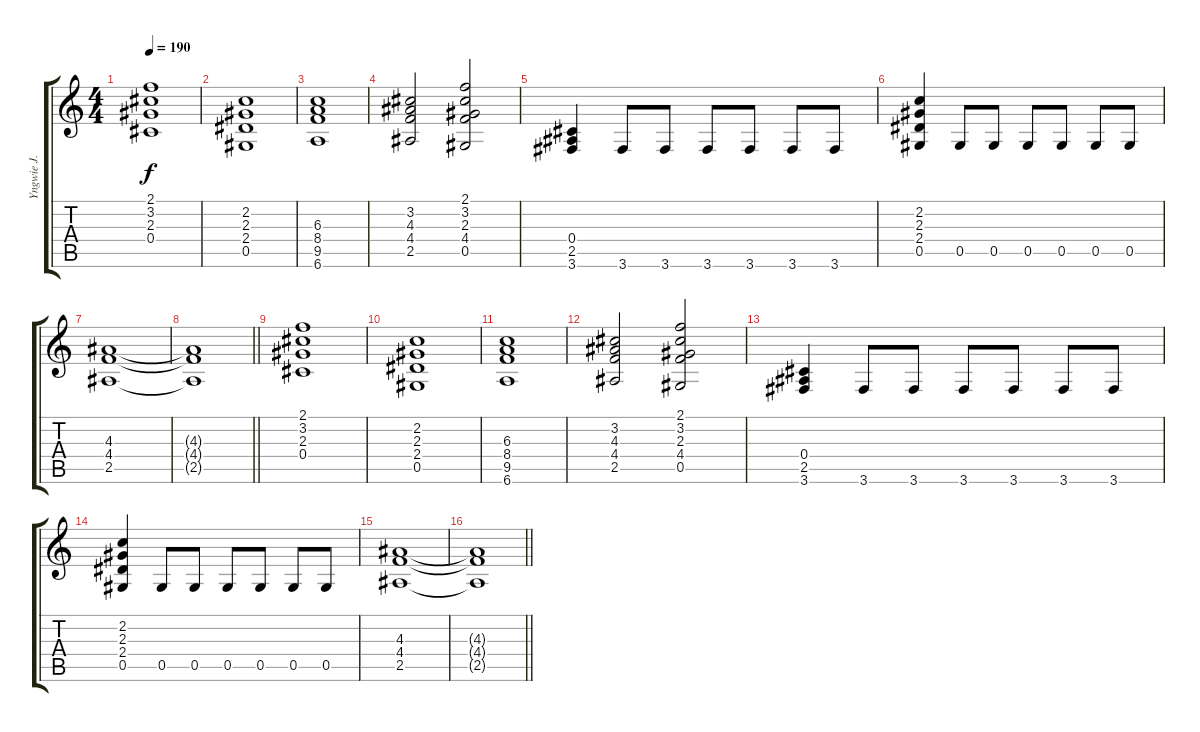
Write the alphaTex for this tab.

\track ("Yngwie J. Malmsteen" "Yngwie J. ") {instrument overdrivenguitar}
\staff {score tabs}
\tuning (Eb4 Bb3 Gb3 Db3 Ab2 Eb2) {hide}
\ts (4 4)
\tempo 190
\clef g2
\ks c
(2.1 3.2 2.3 0.4).1{dy f} |
(2.2 2.3 2.4 0.5).1 |
(6.3 8.4 9.5 6.6).1 |
(3.2 4.3 4.4 2.5).2 (2.1 3.2 2.3 4.4 0.5).2 |
(0.4 2.5 3.6).4 3.6.8 3.6.8 3.6.8 3.6.8 3.6.8 3.6.8 |
(2.2 2.3 2.4 0.5).4 0.5.8 0.5.8 0.5.8 0.5.8 0.5.8 0.5.8 |
(4.3 4.4 2.5).1 |
\barLineRight lightlight
(4.3{t} 4.4{t} 2.5{t}).1 |
(2.1 3.2 2.3 0.4).1 |
(2.2 2.3 2.4 0.5).1 |
(6.3 8.4 9.5 6.6).1 |
(3.2 4.3 4.4 2.5).2 (2.1 3.2 2.3 4.4 0.5).2 |
(0.4 2.5 3.6).4 3.6.8 3.6.8 3.6.8 3.6.8 3.6.8 3.6.8 |
(2.2 2.3 2.4 0.5).4 0.5.8 0.5.8 0.5.8 0.5.8 0.5.8 0.5.8 |
(4.3 4.4 2.5).1 |
\barLineRight lightlight
(4.3{t} 4.4{t} 2.5{t}).1
